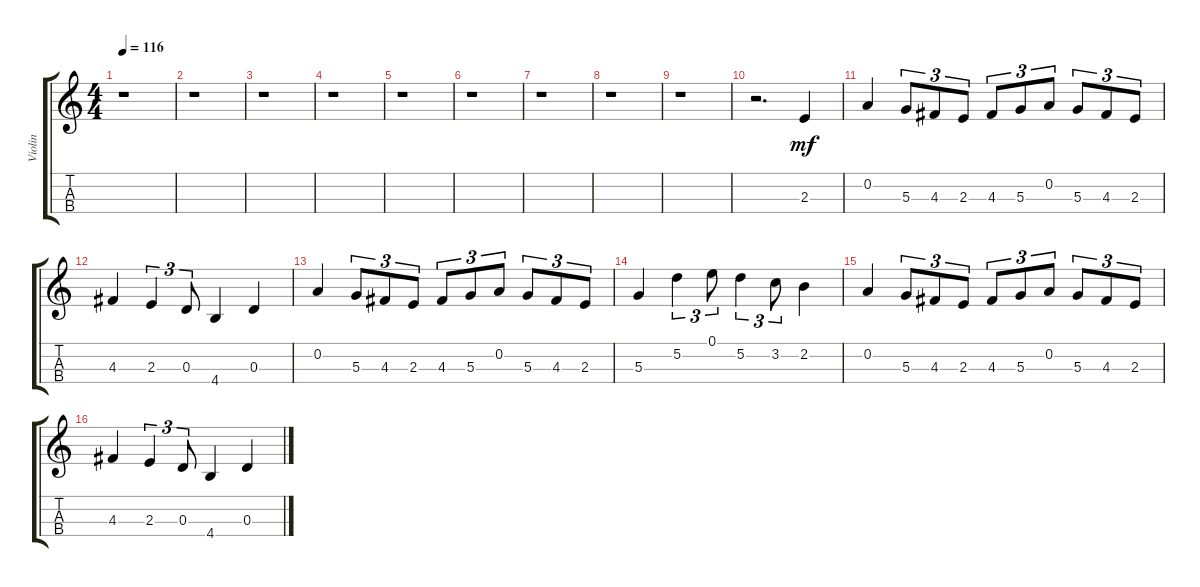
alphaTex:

\track ("Violin" "Violin") {instrument viola}
\staff {score tabs}
\tuning (E5 A4 D4 G3) {hide}
\ts (4 4)
\tempo 116
\clef g2
\ks c
r.1{dy mf instrument viola} |
r.1 |
r.1 |
r.1 |
r.1 |
r.1 |
r.1 |
r.1 |
r.1 |
r.2{d} 2.3.4 |
0.2.4 5.3.8{tu (3 2)} 4.3.8{tu (3 2)} 2.3.8{tu (3 2)} 4.3.8{tu (3 2)} 5.3.8{tu (3 2)} 0.2.8{tu (3 2)} 5.3.8{tu (3 2)} 4.3.8{tu (3 2)} 2.3.8{tu (3 2)} |
4.3.4 2.3.4{tu (3 2)} 0.3.8{tu (3 2)} 4.4.4 0.3.4 |
0.2.4 5.3.8{tu (3 2)} 4.3.8{tu (3 2)} 2.3.8{tu (3 2)} 4.3.8{tu (3 2)} 5.3.8{tu (3 2)} 0.2.8{tu (3 2)} 5.3.8{tu (3 2)} 4.3.8{tu (3 2)} 2.3.8{tu (3 2)} |
5.3.4 5.2.4{tu (3 2)} 0.1.8{tu (3 2)} 5.2.4{tu (3 2)} 3.2.8{tu (3 2)} 2.2.4 |
0.2.4 5.3.8{tu (3 2)} 4.3.8{tu (3 2)} 2.3.8{tu (3 2)} 4.3.8{tu (3 2)} 5.3.8{tu (3 2)} 0.2.8{tu (3 2)} 5.3.8{tu (3 2)} 4.3.8{tu (3 2)} 2.3.8{tu (3 2)} |
4.3.4 2.3.4{tu (3 2)} 0.3.8{tu (3 2)} 4.4.4 0.3.4
